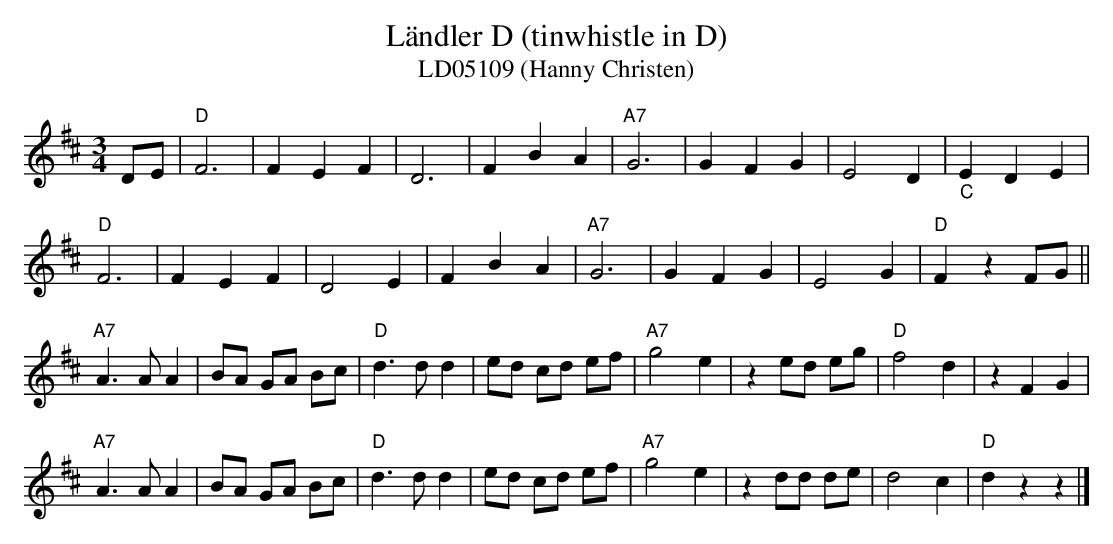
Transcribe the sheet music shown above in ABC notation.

X:1
T:L\"andler D (tinwhistle in D)
T:LD05109 (Hanny Christen)
M:3/4
L:1/4
K:D %%MIDI gchordon
D/2E/2 | "D"F3 | FEF | D3 | FBA | "A7"G3 | GFG | E2D | "_C"EDE |
"D"F3 | FEF | D2E | FBA | "A7"G3 | GFG | E2G | "D"FzF/2G/2 ||
"A7"A>AA | B/2A/2 G/2A/2 B/2c/2 | "D"d>dd | e/2d/2 c/2d/2 e/2f/2 | "A7"g2e | z e/2d/2 e/2g/2 | "D"f2d | zFG |
"A7"A>AA | B/2A/2 G/2A/2 B/2c/2 | "D"d>dd | e/2d/2 c/2d/2 e/2f/2 | "A7"g2e | zd/2d/2 d/2e/2 | d2c | "D"dzz |]
